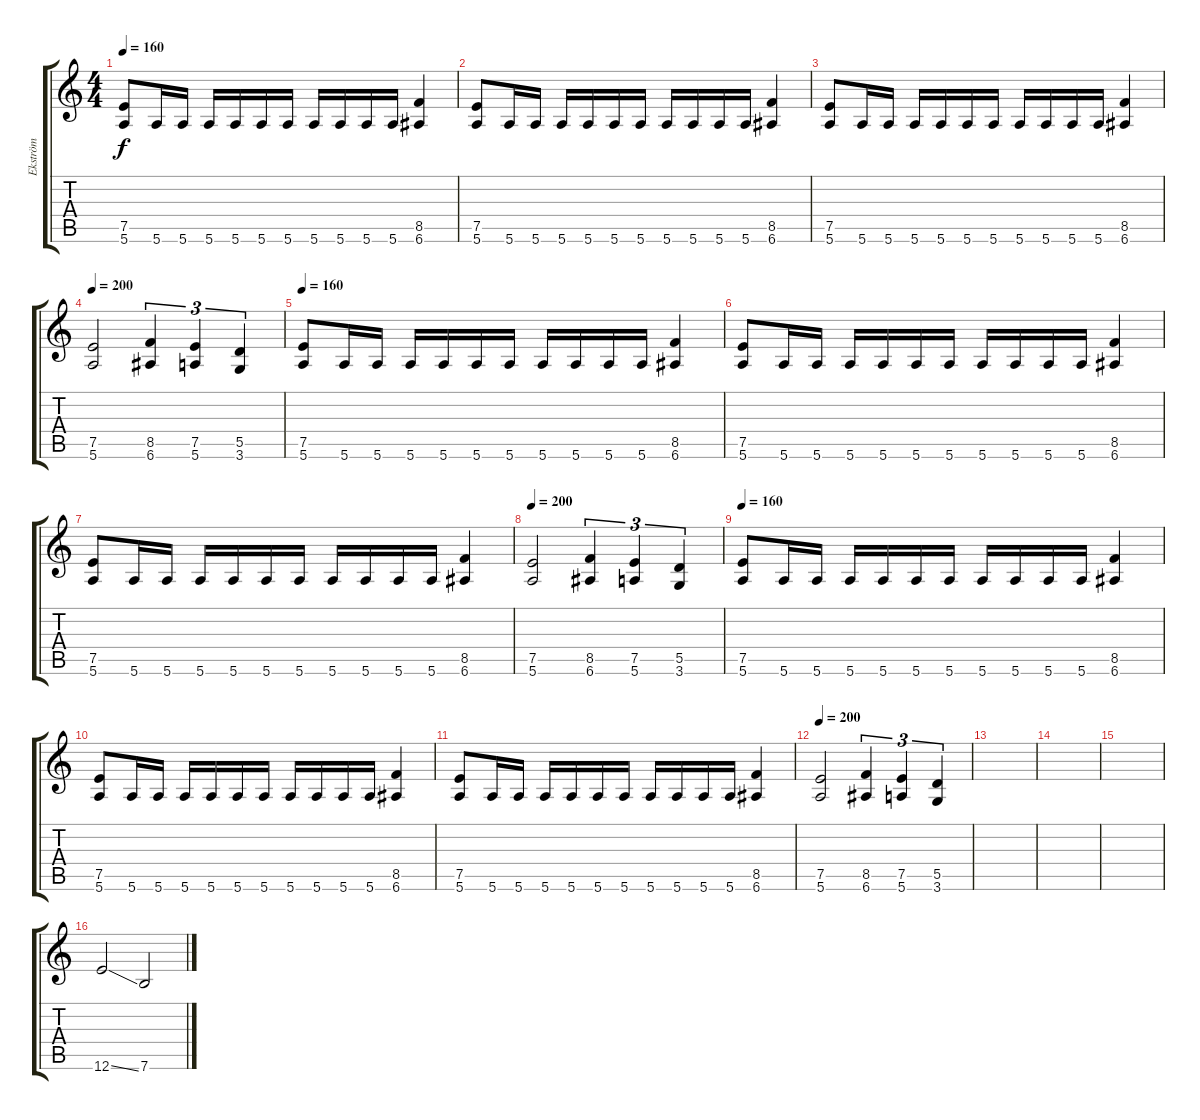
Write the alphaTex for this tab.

\track ("Ekström" "Ekström") {instrument distortionguitar}
\staff {score tabs}
\tuning (E4 B3 G3 D3 A2 E2) {hide}
\ts (4 4)
\tempo 160
\clef g2
\ks c
(7.5 5.6).8{dy f} 5.6.16 5.6.16 5.6.16 5.6.16 5.6.16 5.6.16 5.6.16 5.6.16 5.6.16 5.6.16 (8.5 6.6).4 |
(7.5 5.6).8 5.6.16 5.6.16 5.6.16 5.6.16 5.6.16 5.6.16 5.6.16 5.6.16 5.6.16 5.6.16 (8.5 6.6).4 |
(7.5 5.6).8 5.6.16 5.6.16 5.6.16 5.6.16 5.6.16 5.6.16 5.6.16 5.6.16 5.6.16 5.6.16 (8.5 6.6).4 |
\tempo 200
(7.5 5.6).2 (8.5 6.6).4{tu (3 2)} (7.5 5.6).4{tu (3 2)} (5.5 3.6).4{tu (3 2)} |
\tempo 160
(7.5 5.6).8 5.6.16 5.6.16 5.6.16 5.6.16 5.6.16 5.6.16 5.6.16 5.6.16 5.6.16 5.6.16 (8.5 6.6).4 |
(7.5 5.6).8 5.6.16 5.6.16 5.6.16 5.6.16 5.6.16 5.6.16 5.6.16 5.6.16 5.6.16 5.6.16 (8.5 6.6).4 |
(7.5 5.6).8 5.6.16 5.6.16 5.6.16 5.6.16 5.6.16 5.6.16 5.6.16 5.6.16 5.6.16 5.6.16 (8.5 6.6).4 |
\tempo 200
(7.5 5.6).2 (8.5 6.6).4{tu (3 2)} (7.5 5.6).4{tu (3 2)} (5.5 3.6).4{tu (3 2)} |
\tempo 160
(7.5 5.6).8 5.6.16 5.6.16 5.6.16 5.6.16 5.6.16 5.6.16 5.6.16 5.6.16 5.6.16 5.6.16 (8.5 6.6).4 |
(7.5 5.6).8 5.6.16 5.6.16 5.6.16 5.6.16 5.6.16 5.6.16 5.6.16 5.6.16 5.6.16 5.6.16 (8.5 6.6).4 |
(7.5 5.6).8 5.6.16 5.6.16 5.6.16 5.6.16 5.6.16 5.6.16 5.6.16 5.6.16 5.6.16 5.6.16 (8.5 6.6).4 |
\tempo 200
(7.5 5.6).2 (8.5 6.6).4{tu (3 2)} (7.5 5.6).4{tu (3 2)} (5.5 3.6).4{tu (3 2)} |
|
|
|
12.6{ss}.2 7.6.2
